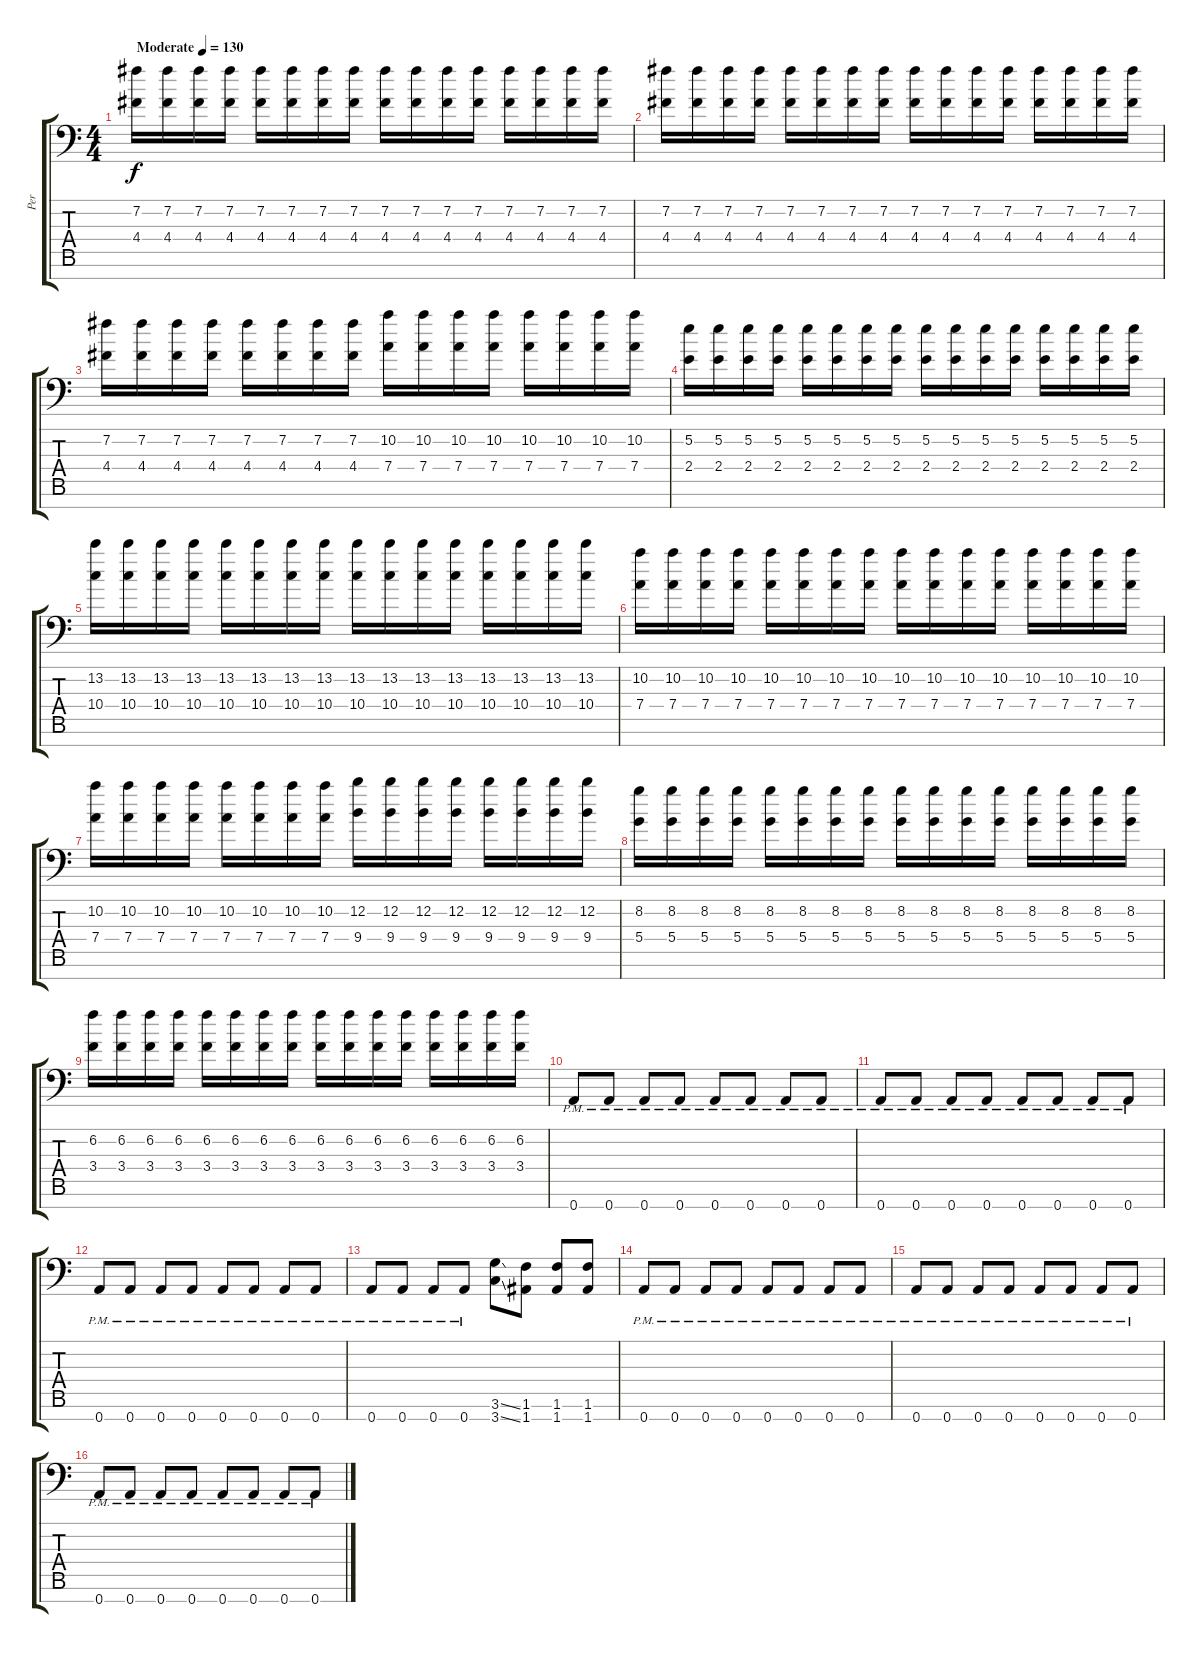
\track ("Per" "Per") {instrument distortionguitar}
\staff {score tabs}
\tuning (E4 B3 G3 D3 A2 E2 A1) {hide}
\ts (4 4)
\tempo (130 "Moderate")
\clef f4
\ks c
(7.2 4.4).16{dy f instrument distortionguitar} (7.2 4.4).16 (7.2 4.4).16 (7.2 4.4).16 (7.2 4.4).16 (7.2 4.4).16 (7.2 4.4).16 (7.2 4.4).16 (7.2 4.4).16 (7.2 4.4).16 (7.2 4.4).16 (7.2 4.4).16 (7.2 4.4).16 (7.2 4.4).16 (7.2 4.4).16 (7.2 4.4).16 |
(7.2 4.4).16 (7.2 4.4).16 (7.2 4.4).16 (7.2 4.4).16 (7.2 4.4).16 (7.2 4.4).16 (7.2 4.4).16 (7.2 4.4).16 (7.2 4.4).16 (7.2 4.4).16 (7.2 4.4).16 (7.2 4.4).16 (7.2 4.4).16 (7.2 4.4).16 (7.2 4.4).16 (7.2 4.4).16 |
(7.2 4.4).16 (7.2 4.4).16 (7.2 4.4).16 (7.2 4.4).16 (7.2 4.4).16 (7.2 4.4).16 (7.2 4.4).16 (7.2 4.4).16 (10.2 7.4).16 (10.2 7.4).16 (10.2 7.4).16 (10.2 7.4).16 (10.2 7.4).16 (10.2 7.4).16 (10.2 7.4).16 (10.2 7.4).16 |
(5.2 2.4).16 (5.2 2.4).16 (5.2 2.4).16 (5.2 2.4).16 (5.2 2.4).16 (5.2 2.4).16 (5.2 2.4).16 (5.2 2.4).16 (5.2 2.4).16 (5.2 2.4).16 (5.2 2.4).16 (5.2 2.4).16 (5.2 2.4).16 (5.2 2.4).16 (5.2 2.4).16 (5.2 2.4).16 |
(13.2 10.4).16 (13.2 10.4).16 (13.2 10.4).16 (13.2 10.4).16 (13.2 10.4).16 (13.2 10.4).16 (13.2 10.4).16 (13.2 10.4).16 (13.2 10.4).16 (13.2 10.4).16 (13.2 10.4).16 (13.2 10.4).16 (13.2 10.4).16 (13.2 10.4).16 (13.2 10.4).16 (13.2 10.4).16 |
(10.2 7.4).16 (10.2 7.4).16 (10.2 7.4).16 (10.2 7.4).16 (10.2 7.4).16 (10.2 7.4).16 (10.2 7.4).16 (10.2 7.4).16 (10.2 7.4).16 (10.2 7.4).16 (10.2 7.4).16 (10.2 7.4).16 (10.2 7.4).16 (10.2 7.4).16 (10.2 7.4).16 (10.2 7.4).16 |
(10.2 7.4).16 (10.2 7.4).16 (10.2 7.4).16 (10.2 7.4).16 (10.2 7.4).16 (10.2 7.4).16 (10.2 7.4).16 (10.2 7.4).16 (12.2 9.4).16 (12.2 9.4).16 (12.2 9.4).16 (12.2 9.4).16 (12.2 9.4).16 (12.2 9.4).16 (12.2 9.4).16 (12.2 9.4).16 |
(8.2 5.4).16 (8.2 5.4).16 (8.2 5.4).16 (8.2 5.4).16 (8.2 5.4).16 (8.2 5.4).16 (8.2 5.4).16 (8.2 5.4).16 (8.2 5.4).16 (8.2 5.4).16 (8.2 5.4).16 (8.2 5.4).16 (8.2 5.4).16 (8.2 5.4).16 (8.2 5.4).16 (8.2 5.4).16 |
(6.2 3.4).16 (6.2 3.4).16 (6.2 3.4).16 (6.2 3.4).16 (6.2 3.4).16 (6.2 3.4).16 (6.2 3.4).16 (6.2 3.4).16 (6.2 3.4).16 (6.2 3.4).16 (6.2 3.4).16 (6.2 3.4).16 (6.2 3.4).16 (6.2 3.4).16 (6.2 3.4).16 (6.2 3.4).16 |
0.7{pm}.8 0.7{pm}.8 0.7{pm}.8 0.7{pm}.8 0.7{pm}.8 0.7{pm}.8 0.7{pm}.8 0.7{pm}.8 |
0.7{pm}.8 0.7{pm}.8 0.7{pm}.8 0.7{pm}.8 0.7{pm}.8 0.7{pm}.8 0.7{pm}.8 0.7{pm}.8 |
0.7{pm}.8 0.7{pm}.8 0.7{pm}.8 0.7{pm}.8 0.7{pm}.8 0.7{pm}.8 0.7{pm}.8 0.7{pm}.8 |
0.7{pm}.8 0.7{pm}.8 0.7{pm}.8 0.7{pm}.8 (3.6{ss} 3.7{ss}).8 (1.6 1.7).8 (1.6 1.7).8 (1.6 1.7).8 |
0.7{pm}.8 0.7{pm}.8 0.7{pm}.8 0.7{pm}.8 0.7{pm}.8 0.7{pm}.8 0.7{pm}.8 0.7{pm}.8 |
0.7{pm}.8 0.7{pm}.8 0.7{pm}.8 0.7{pm}.8 0.7{pm}.8 0.7{pm}.8 0.7{pm}.8 0.7{pm}.8 |
0.7{pm}.8 0.7{pm}.8 0.7{pm}.8 0.7{pm}.8 0.7{pm}.8 0.7{pm}.8 0.7{pm}.8 0.7{pm}.8
